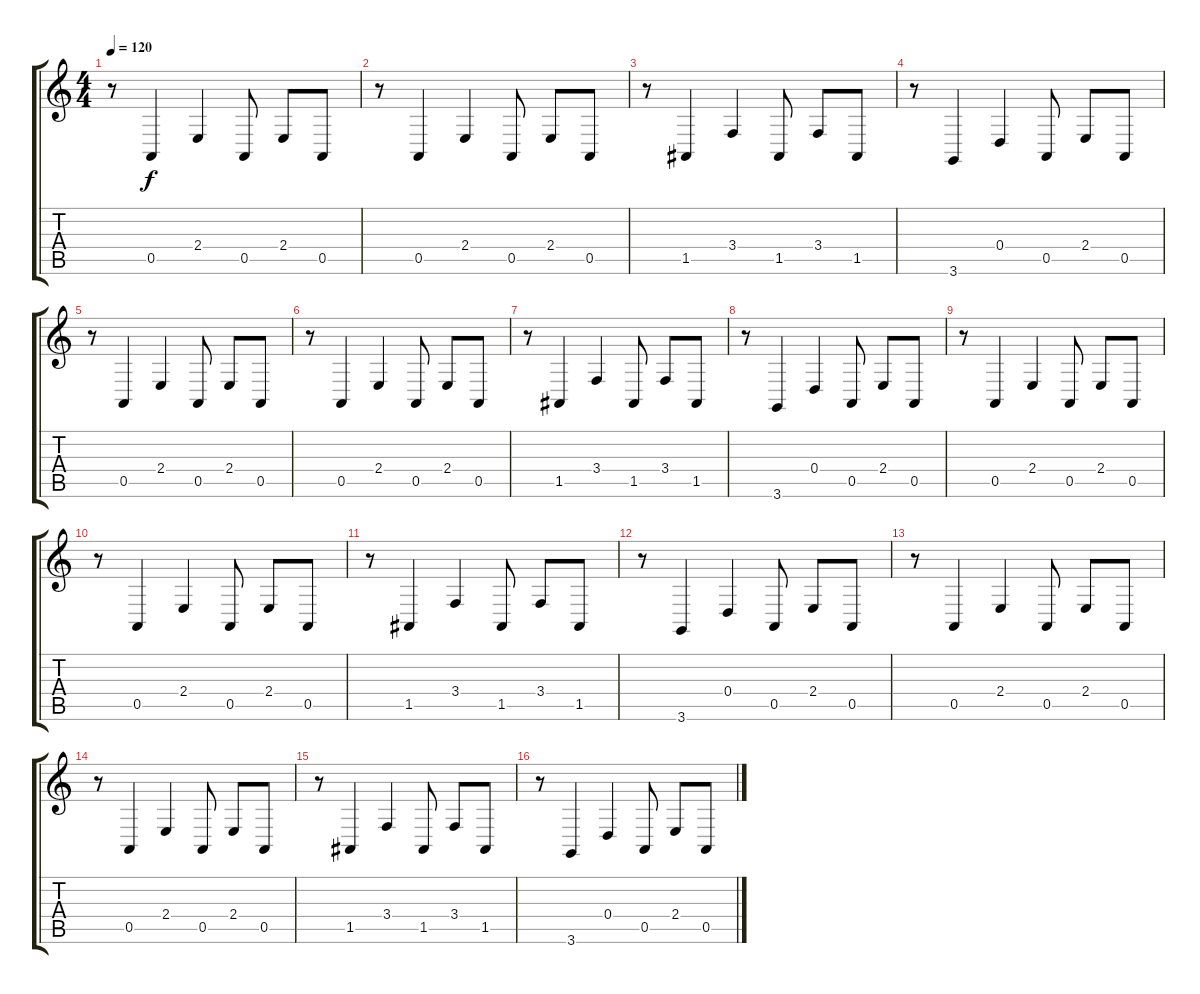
\track "" {instrument stringensemble1}
\staff {score tabs}
\tuning (E4 B3 G3 D3 A2 E2) {hide}
\ts (4 4)
\tempo 120
\clef g2
\ks c
r.8{dy f} 0.5.4 2.4.4 0.5.8 2.4.8 0.5.8 |
r.8 0.5.4 2.4.4 0.5.8 2.4.8 0.5.8 |
r.8 1.5.4 3.4.4 1.5.8 3.4.8 1.5.8 |
r.8 3.6.4 0.4.4 0.5.8 2.4.8 0.5.8 |
r.8 0.5.4 2.4.4 0.5.8 2.4.8 0.5.8 |
r.8 0.5.4 2.4.4 0.5.8 2.4.8 0.5.8 |
r.8 1.5.4 3.4.4 1.5.8 3.4.8 1.5.8 |
r.8 3.6.4 0.4.4 0.5.8 2.4.8 0.5.8 |
r.8 0.5.4 2.4.4 0.5.8 2.4.8 0.5.8 |
r.8 0.5.4 2.4.4 0.5.8 2.4.8 0.5.8 |
r.8 1.5.4 3.4.4 1.5.8 3.4.8 1.5.8 |
r.8 3.6.4 0.4.4 0.5.8 2.4.8 0.5.8 |
r.8 0.5.4 2.4.4 0.5.8 2.4.8 0.5.8 |
r.8 0.5.4 2.4.4 0.5.8 2.4.8 0.5.8 |
r.8 1.5.4 3.4.4 1.5.8 3.4.8 1.5.8 |
r.8 3.6.4 0.4.4 0.5.8 2.4.8 0.5.8
